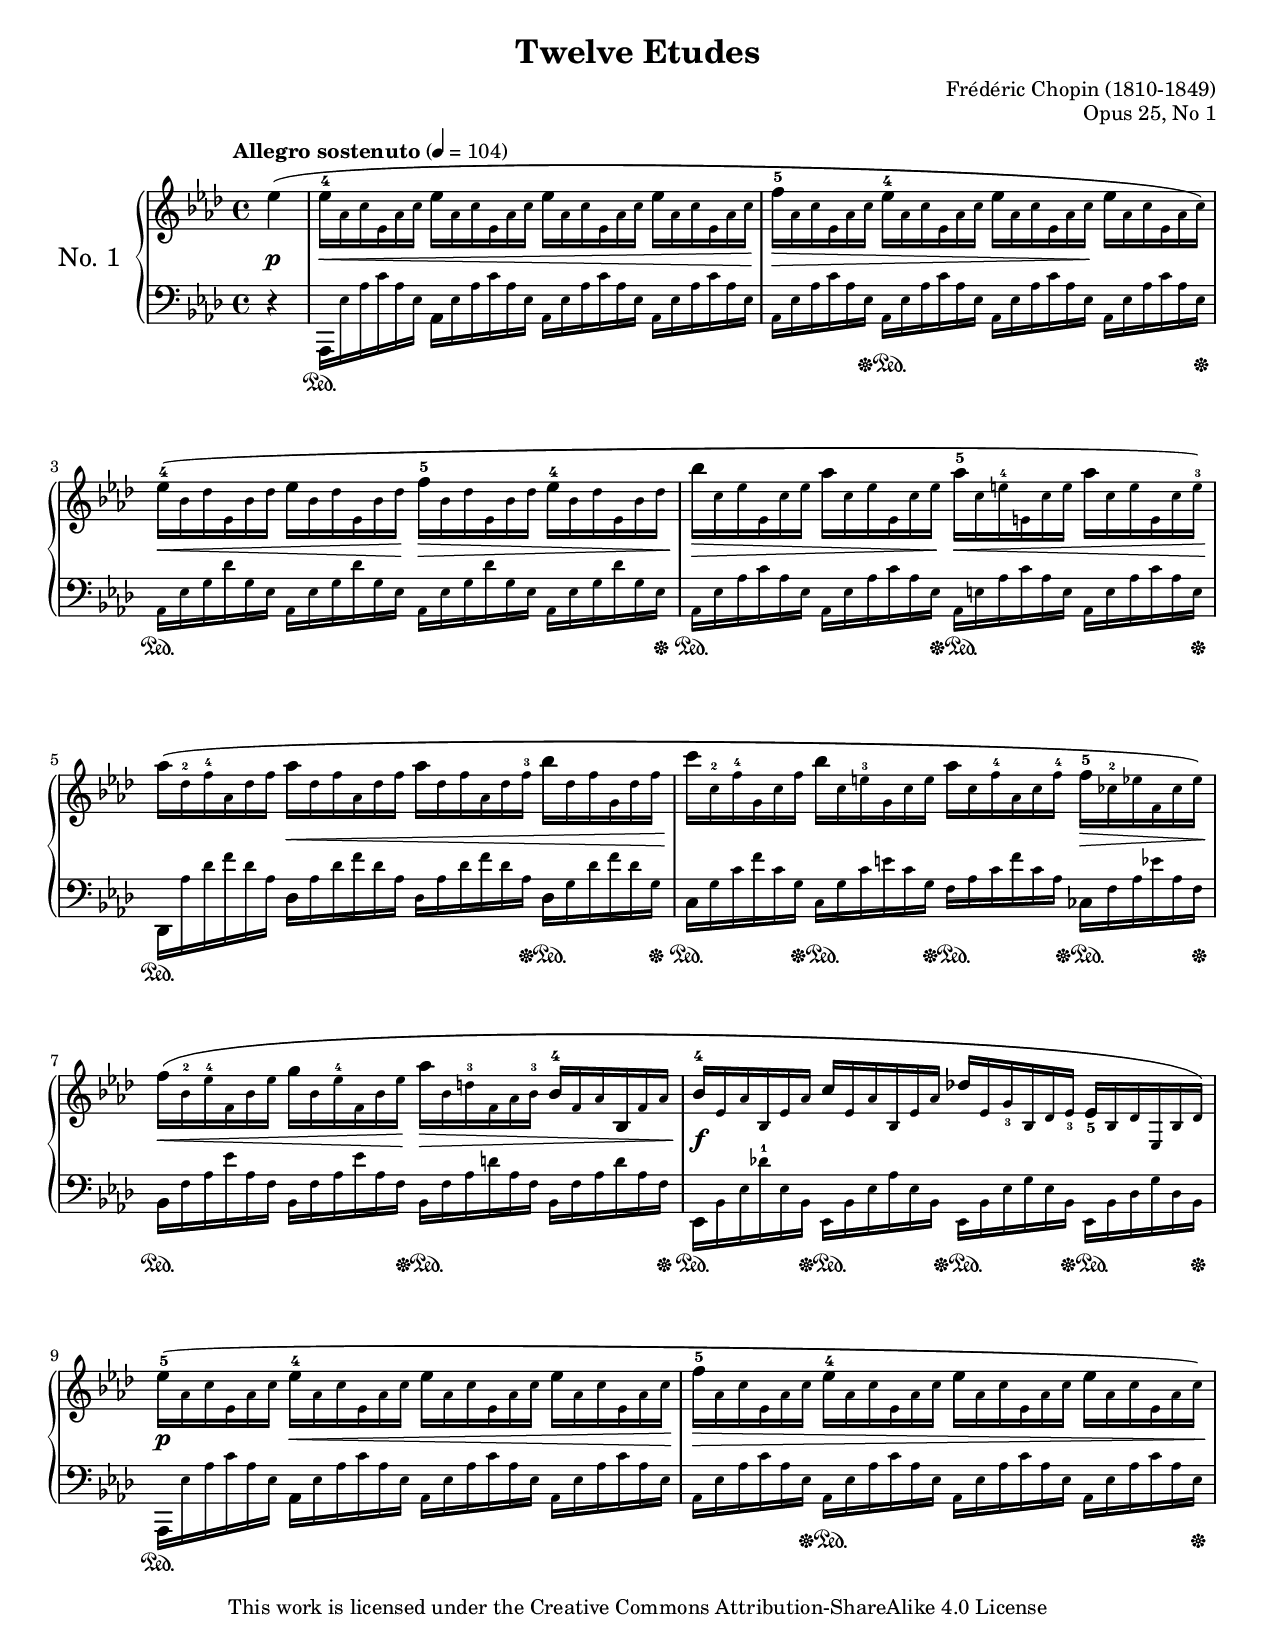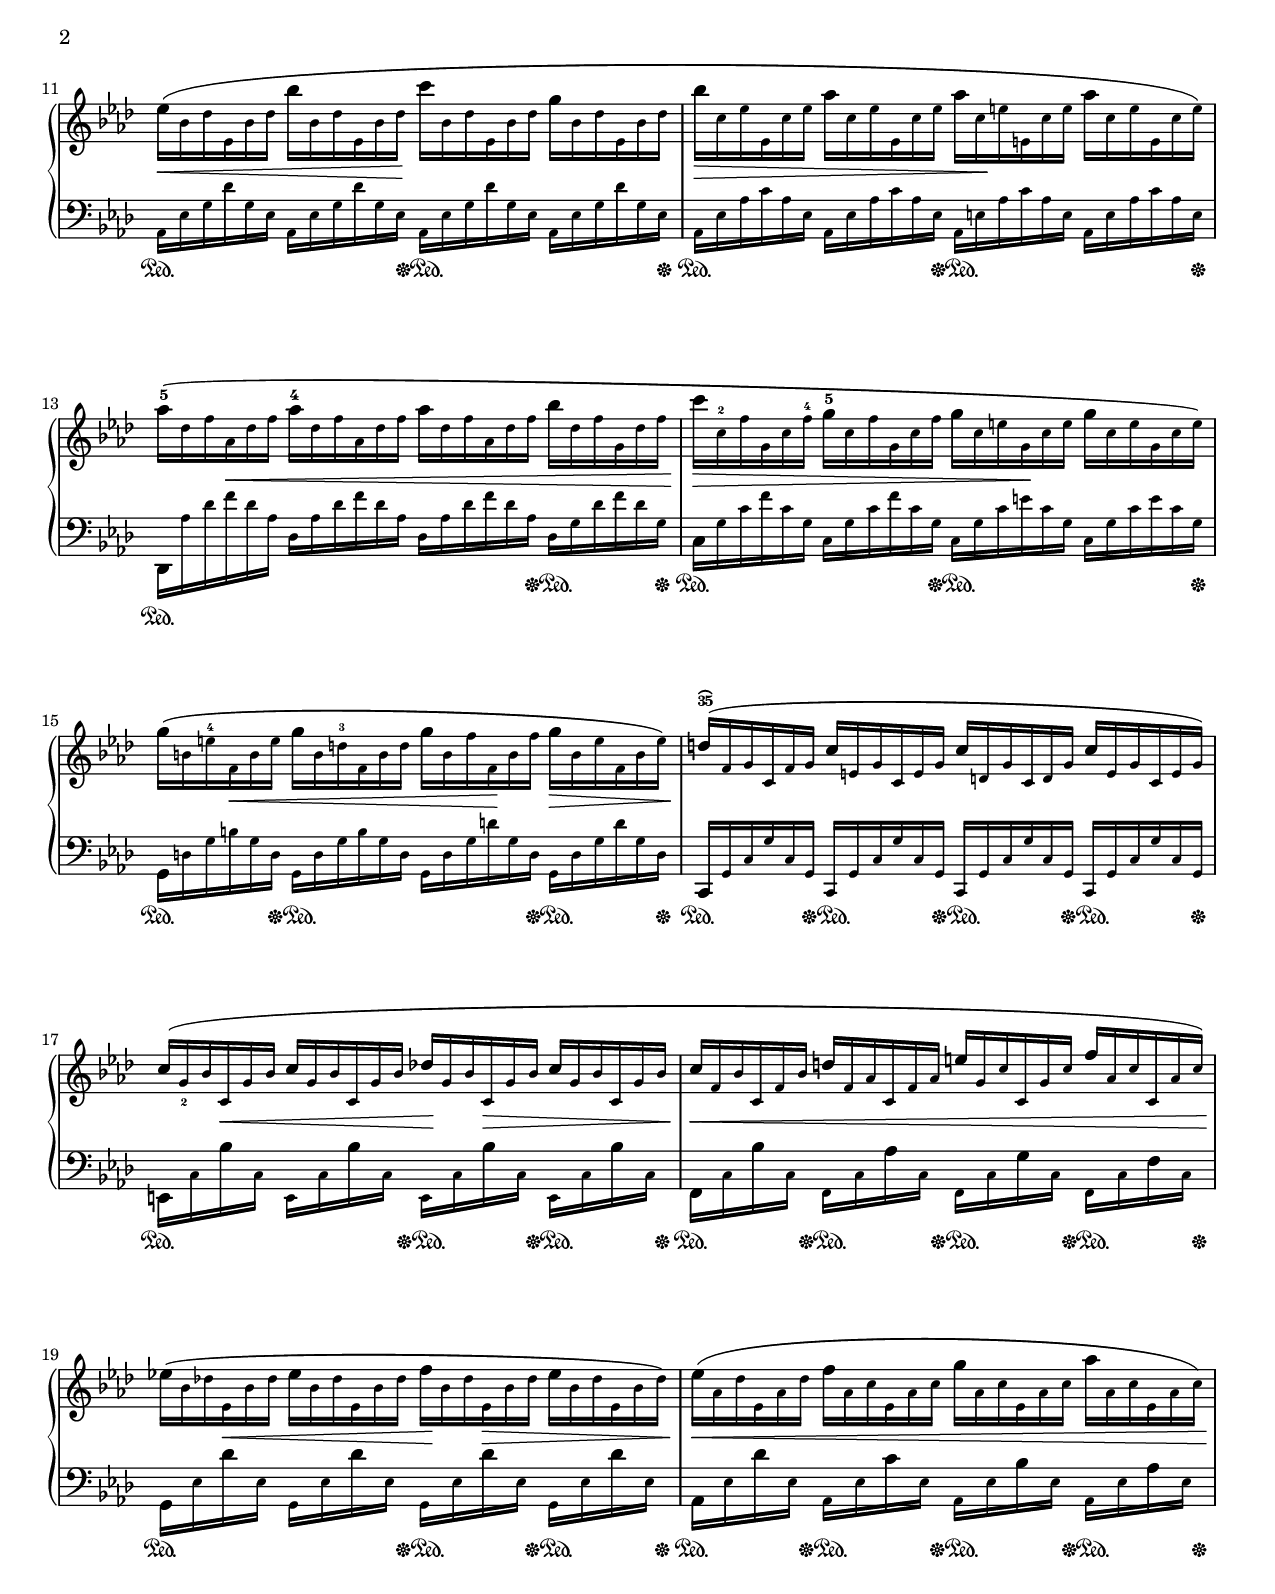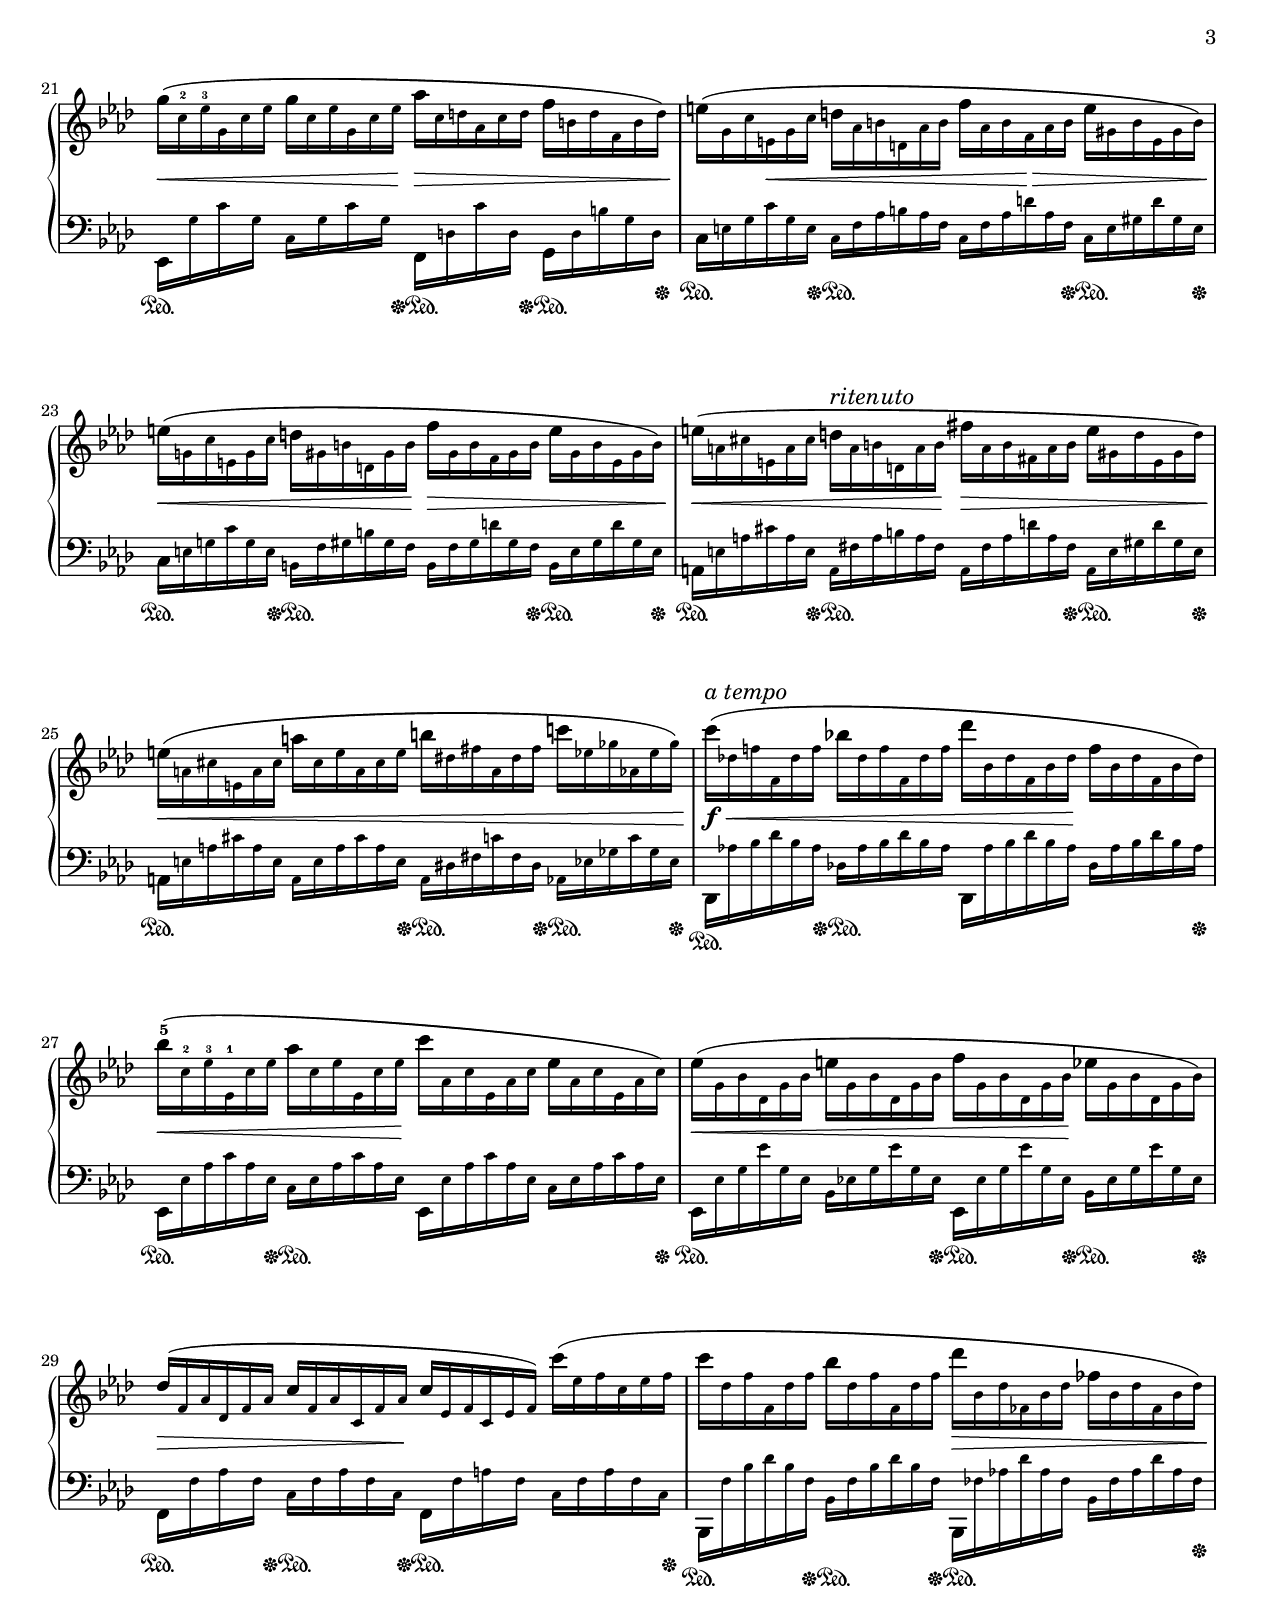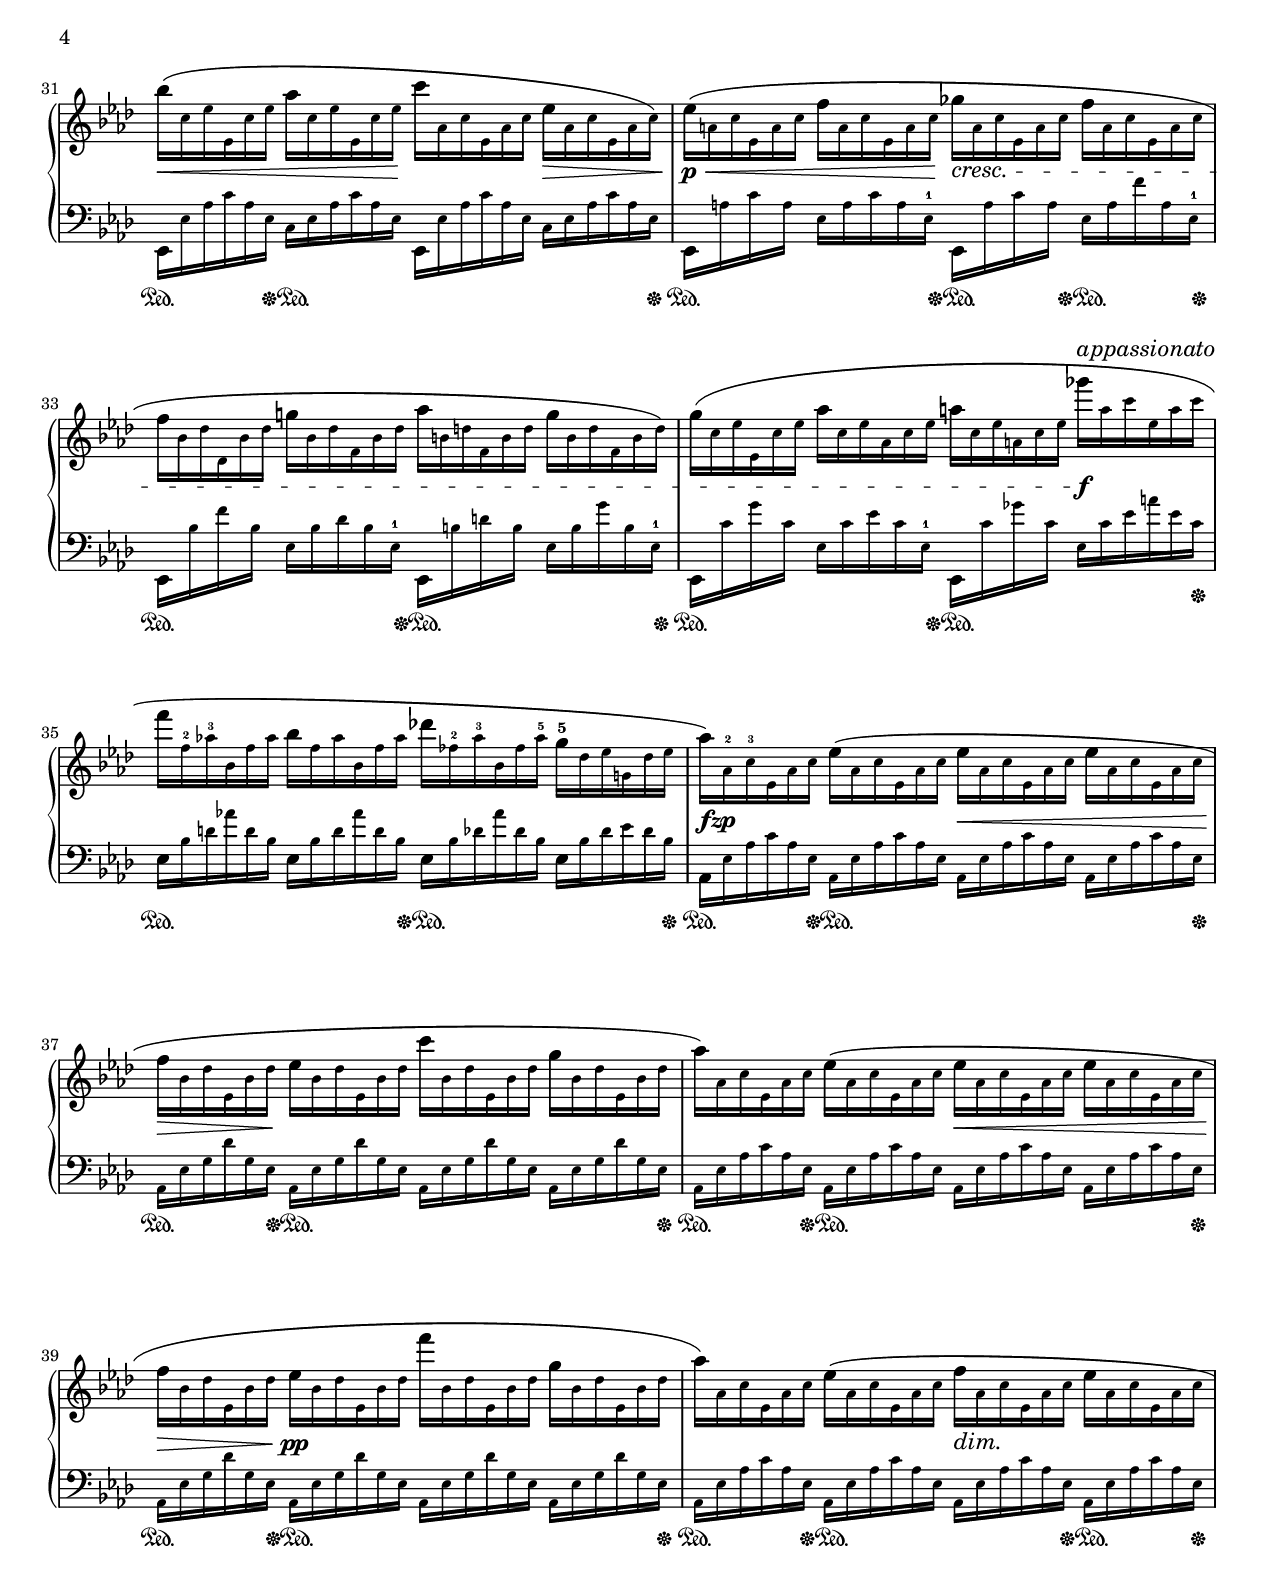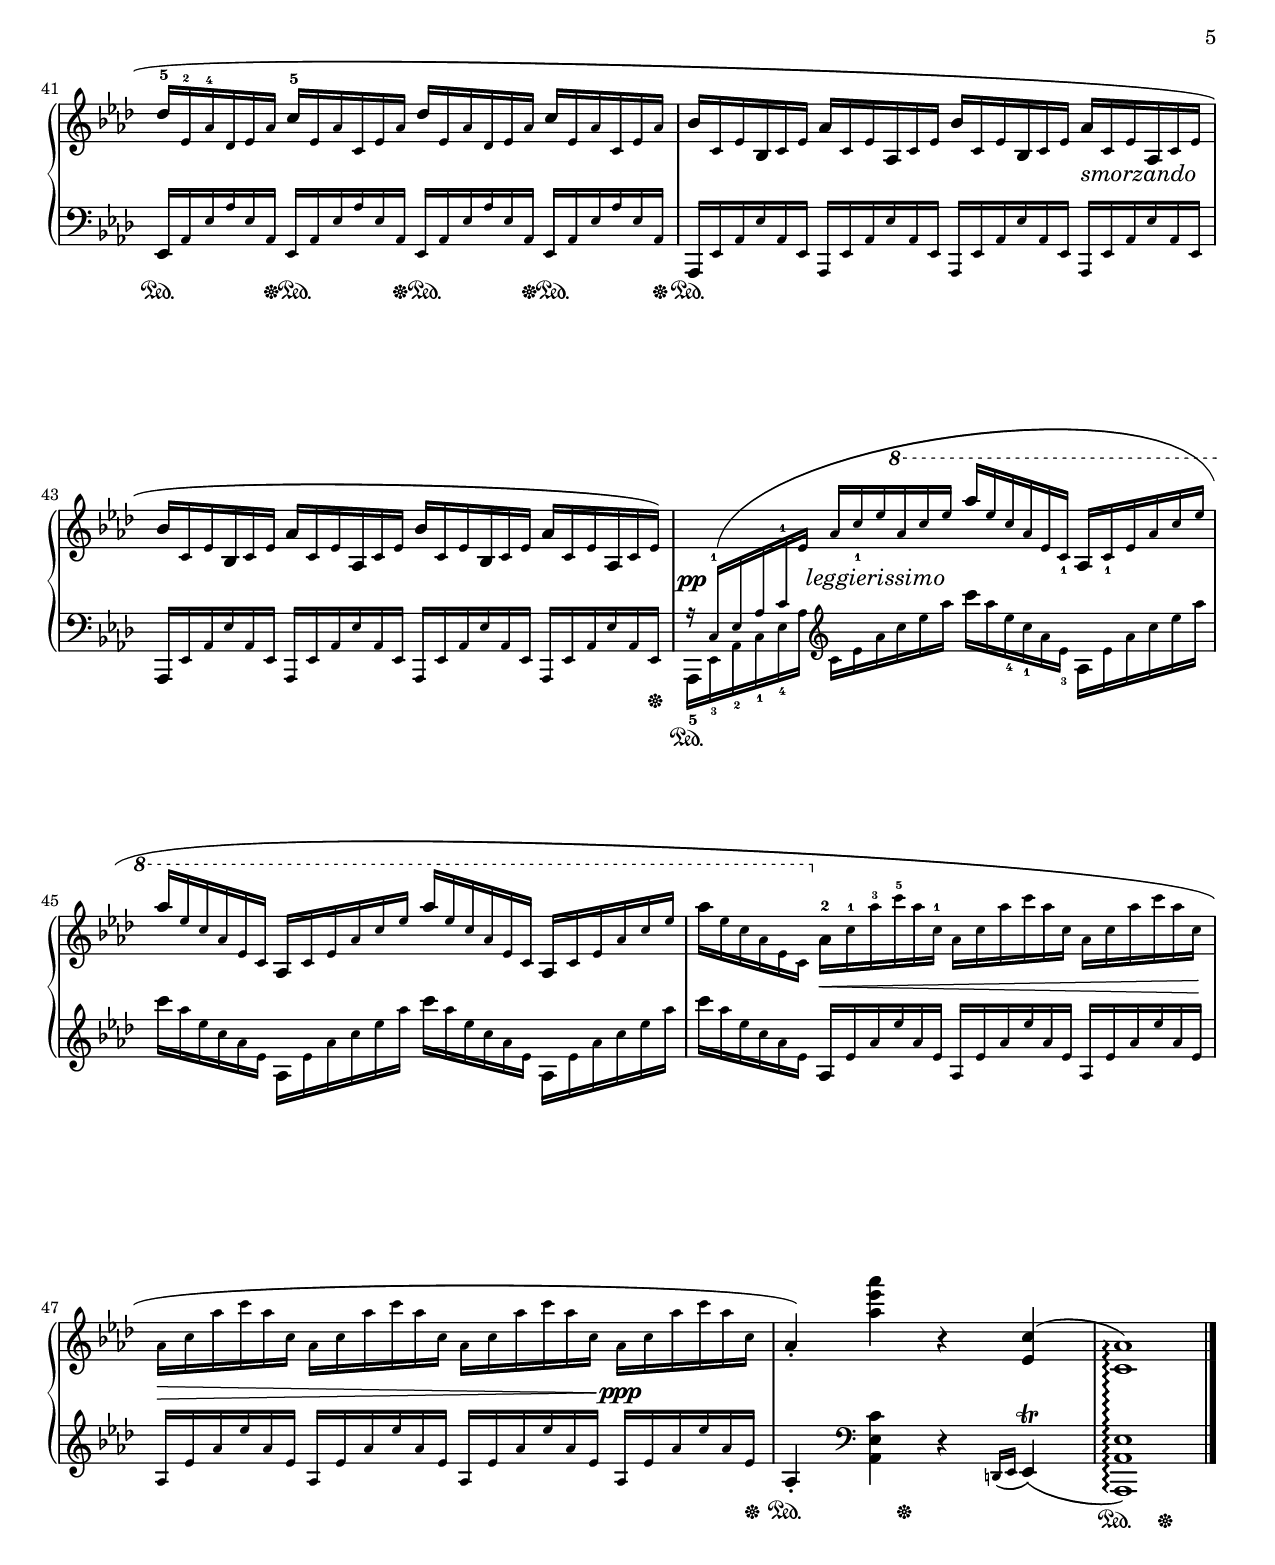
\version "2.24.1"
\language "english"

\include "includes/header-paper.ily"
%...+....1....+....2....+....3....+....4....+....5....+....6....+....7....+....
\version "2.24.1"

\include "global-variables.ily"

%%% Positions and shapes %%%

ns = \once \normalsize
sh = \offset positions #'(1 . 1) Beam % stem higher
sl = \offset positions #'(-1 . -1) Beam % stem lower
slh = \offset positions #'(-1.5 . -1.5) Beam % stem lower by half

% normal size, stem higher
nssh = \once {
   \normalsize
   \offset positions #'(1 . 1) Beam
}

% normal size, stem lower
nssl = \once {
   \normalsize
   \offset positions #'(-1 . -1) Beam
}

slurShapeA = \shape #'(
                        ((0 . 0) (0 . 2) (0 . 2) (0 . 0))
                        ((-2 . 0) (0 . 2) (0 . 0) (0 . 0))
                      ) Slur

movePedalA = \override SustainPedal.Y-offset = 2
movePedalB = \override SustainPedal.Y-offset = 2
movePedalC = \override SustainPedal.Y-offset = 2.5
movePedalD = \override SustainPedal.Y-offset = 3.5
movePedalE = \override SustainPedal.Y-offset = 1.5
movePedalF = \override SustainPedal.Y-offset = 1.5
movePedalG = \override SustainPedal.Y-offset = 1.5
movePedalH = \override SustainPedal.Y-offset = 1.5
movePedalI = \override SustainPedal.Y-offset = 1
revertPedal = \revert SustainPedal.Y-offset

%%% Music %%%

global = {
  \time 4/4
  \key af \major
  \accidentalStyle piano
}

rightHand = \relative ef'' {
  \clef treble
  \global
  \tempo "Allegro sostenuto" 4 = 104

  \partial 4 ef4( \noBreak
  \magnifyMusic #3/4 {
    \scaleDurations 2/3 {     
      \stemDown
      \ns ef16-4 af, c ef, af c  \ns ef af, c ef, af c
        \ns ef af, c ef, af c  \ns ef af, c ef, af c |
      \ns f16-5 af, c ef, af c  \ns ef-4 af, c ef, af c
        \ns ef af, c ef, af c  \ns ef af, c ef, af c) |
      \ns ef16(-4 bf df ef, bf' df  \ns ef bf df ef, bf' df
        \ns f-5 bf, df ef, bf' df  \ns ef-4 bf df ef, bf' df |
      \ns bf'16 c, ef ef, c' ef  \ns af c, ef ef, c' ef
        \ns af-5 c, e-4 e, c' e  \ns af c, e e, c' e)-3 |
      \ns af16( df,-2 f-4 af, df f  \ns af df, f af, df f
        \ns af df, f af, df f-3  \ns bf df, f g, df' f |
      \ns c'16 c,-2 f-4 g, c f  \ns bf c, e-3 g, c e
        \ns af c, f-4 af, c f-4  \ns f-5 cf-2 ef f, cf' ef) |
      \stemNeutral
      \ns f16( bf,-2 ef-4 f, bf ef  \ns g bf, ef-4 f, bf ef
        \ns af bf, d-3 f, af bf-3  \nssh bf-4 f af \ns bf, f' af |
      \nssh bf16-4 ef, af bf, ef af  \nssh c ef, af bf, ef af 
        \nssh df ef, g_3 bf, df ef_3  \nssh ef_5 bf df ef, bf' df) |
         
      \barNumberCheck 9
      \stemDown
      \ns ef'16(-5 af, c ef, af c  \ns ef-4 af, c ef, af c
        \ns ef af, c ef, af c  \ns ef af, c ef, af c |
      \ns f-5 af, c ef, af c  \ns ef-4 af, c ef, af c
        \ns ef af, c ef, af c  \ns ef af, c ef, af c) |
      \ns ef16( bf df ef, bf' df  \ns bf' bf, df ef, bf' df
        \ns c' bf, df ef, bf' df  \ns g bf, df ef, bf' df |
      \ns bf'16 c, ef ef, c' ef  \ns af c, ef ef, c' ef
        \ns af c, e e, c' e  \ns af c, e e, c' e) |
      \ns af16(-5 df, f af, df f  \ns af-4 df, f af, df f
        \ns af df, f af, df f  \ns bf df, f g, df' f |
      \ns c'16 c,-2 f g, c f-4  \ns g-5 c, f g, c f
        \ns g c, e g, c e  \ns g c, e g, c e) |
      \ns g16( b, e-4 f, b e  \ns g b, d-3 f, b d
        \ns g b, f' f, b f'  \ns g b, e f, b e) |
      \voiceOne
      \nssh d16(-\threeToFive f, g c, f g  \nssh c e, g c, e g
        \nssh c d, g c, d g  \nssh c e, g c, e g) |
        
      \barNumberCheck 17
      \nssh c16( g_2 bf c, g' bf  \nssh c g bf c, g' bf 
        \nssh df g, bf c, g' bf  \nssh c g bf c, g' bf |
      \nssh c16 f, bf c, f bf  \nssh d f, af c, f af 
        \nssh e' g, c c, g' c  \nssh f af, c c, af' c) |
      \stemDown
      \ns ef16( bf df ef, bf' df  \ns ef bf df ef, bf' df
        \ns f bf, df ef, bf' df  \ns ef bf df ef, bf' df) |
      \ns ef16( af, df ef, af df  \ns f af, c ef, af c
        \ns g' af, c ef, af c  \ns af' af, c ef, af c) |
      \ns g'16( c,-2 ef-3 g, c ef  \ns g c, ef g, c ef
        \ns af c, d af c d  \ns f b, d f, b d) |
      \ns e16( g, c e, g c  \ns d af b d, af' b
        \ns f' af, b f af b  \ns e gs, b e, gs b) |
      \ns e16( g, c e, g c  \ns d gs, b d, gs b
        \ns f' gs, b f gs b  \ns e gs, b e, gs b) |
      \ns e16( a, cs e, a cs  \ns d^\ritenuto a b d, a' b
        \ns fs' a, b fs a b  \ns e gs, d' e, gs d') |
        
      \barNumberCheck 25
      \ns e16( a, cs e, a cs  \ns a' cs, e a, cs e
        \ns b' ds, fs a, ds fs  \ns c' ef, gf af, ef' gf) | 
      \ns c16(^\aTempo df, f f, df' f  \ns bf df, f f, df' f
        \ns df' bf, df f, bf df  \ns f bf, df f, bf df) |
      \ns bf'16(-5 c,-2 ef-3 ef,-1 c' ef  \ns af c, ef ef, c' ef
        \ns c' af, c ef, af c  \ns ef af, c ef, af c) |
      \ns ef( g, bf df, g bf  \ns e g, bf df, g bf 
        \ns f' g, bf df, g bf  \ns ef g, bf df, g bf) |
      \stemUp
      \nssh df16( f, af df, f af  \nssh c f, af c, f af
        \nssh c ef, f c ef f)  \stemDown \ns c''( ef, f c ef f |
      \ns c' df, f f, df' f  \ns bf df, f f, df' f
        \ns df' bf, df ff, bf df  \ns ff bf, df ff, bf df) |
      \ns bf'16( c, ef ef, c' ef  \ns af c, ef ef, c' ef
        \ns c' af, c ef, af c  \ns ef af, c ef, af c) |
      \ns ef16( a, c ef, a c  \ns f a, c ef, a c
        \ns gf' a, c ef, a c  \ns f a, c ef, a c |
        
      \barNumberCheck 33
      \ns f16 bf, df df, bf' df  \ns g bf, df f, bf df 
        \ns af' b, d f, b d  \ns g b, d f, b d) | 
      \ns g16( c, ef ef, c' ef  \ns af c, ef af, c ef
        \ns a c, ef a, c ef  \ns gf'^\appassionato a, c ef, a c |
      \ns f16 f,-2 af-3 bf, f' af  \ns bf f af bf, f' af
        \ns df ff,-2 af-3 bf, ff' af-5  \ns g-5 df ef g, df' ef | 
      \ns af16) af,-2 c-3 ef, af c  \ns ef( af, c ef, af c
        \ns ef af, c ef, af c  \ns ef af, c ef, af c |
      \ns f16 bf, df ef, bf' df  \ns ef bf df ef, bf' df
        \ns c' bf, df ef, bf' df  \ns g bf, df ef, bf' df |
      \ns af'16) af, c ef, af c  \ns ef( af, c ef, af c
        \ns ef af, c ef, af c  \ns ef af, c ef, af c | 
      \ns f16 bf, df ef, bf' df  \ns ef bf df ef, bf' df
        \ns f' bf,, df ef, bf' df  \ns g bf, df ef, bf' df |
      \ns af'16) af, c ef, af c  \ns ef( af, c ef, af c
        \ns f af, c ef, af c  \ns ef af, c ef, af c |
      
      \barNumberCheck 41
      \stemUp
      \nssh df16-5 ef,-2 af-4 df, ef af  \nssh c-5 ef, af c, ef af
        \nssh df ef, af df, ef af  \nssh c ef, af c, ef af |
      \nssh bf c, ef \ns bf c ef  \nssh af c, ef \ns af, c ef
        \nssh bf' c, ef \ns bf c ef  \nssh af c, ef \ns af, c ef |
      \nssh bf'16 c, ef \ns bf c ef  \nssh af c, ef \ns af, c ef
        \nssh bf' c, ef \ns bf c ef  \nssh af c, ef \ns af, c ef) | 
      \staffDown r16 \slurShapeA c,(-1 ef af c-1  \staffUp ef \sh af c_1 ef 
        \ottava 1 af c ef \nssh af ef c af ef c_1  \ns af c_1 ef af c ef |
      \nssh af16 ef c af ef c  \ns af c ef af c ef
        \nssh af ef c af ef c  \ns af c ef af c ef |
      \stemDown
      \nssl af16 ef c af ef c  \ottava 0 \ns \slh af-2 c-1 af'-3 c-5 af c,-1
        \sl af c af' c af c,  \sl af c af' c af c, |
      \sl af c af' c af c,  \sl af c af' c af c,
        \sl af c af' c af c,  \sl af c af' c af c, |
    } 
  }
  \oneVoice
  af4-.) <af' ef' af> r <ef, c'>^( |
  
  \barNumberCheck 49
  <c af'>1)\arpeggio |
  \bar "|."
}

leftHand = \relative af,, {
  \clef bass
  \global
  
  \partial 4 \tag layout { r4 } \tag midi { r4\p }
  \magnifyMusic #3/4 {
    \scaleDurations 2/3 { 
      \stemDown
      \ns af16 ef'' af c af ef  \nssl af, ef' af c af ef
        af, ef' af c af ef  af, ef' af c af ef |
      af,16 ef' af c af ef  af, ef' af c af ef
        af, ef' af c af ef  af, ef' af c af ef |
      af,16 ef' g df' g, ef  af, ef' g df' g, ef
        af, ef' g df' g, ef  af, ef' g df' g, ef |
      af,16 ef' af c af ef  af, ef' af c af ef
        af, e' af c af e  af, e' af c af e |
      \nssl df,16 af'' df f df af  \nssl df, af' df f df af
        df, af' df f df af  \nssl df, g df' f df g, |
      \nssl c,16 g' c f c g  c, g' c e c g 
        f af c f c af  \nssl cf, f af ef' af, f |
      \nssl bf,16 f' af ef' af, f  bf, f' af ef' af, f
        bf, f' af d af f  bf, f' af d af f |       
      \nssl ef,16 bf' ef df'-1 ef, bf  ef, bf' ef af ef bf
        ef, bf' ef g ef bf  ef, bf' df g df bf |
         
      \barNumberCheck 9
      \ns af,16 ef'' af c af ef  \nssl af, ef' af c af ef
        af, ef' af c af ef  af, ef' af c af ef |
      af,16 ef' af c af ef  af, ef' af c af ef
        af, ef' af c af ef  af, ef' af c af ef |
      af,16 ef' g df' g, ef  af, ef' g df' g, ef
        af, ef' g df' g, ef  af, ef' g df' g, ef |
      af,16 ef' af c af ef  af, ef' af c af ef
        af, e' af c af e  af, e' af c af e |
      \nssl df,16 af'' df f df af  df, af' df f df af
        df, af' df f df af  df, g df' f df g, |
      \nssl c,16 g' c f c g  c, g' c f c g
        c, g' c e c g  c, g' c e c g |
      \nssl g,16 d' g b g d  g, d' g b g d
        g, d' g d' g, d  g, d' g d' g, d |
      \voiceThree
      \ns c,16 g' c g' c, g  c, g' c g' c, g
        c, g' c g' c, g  c, g' c g' c, g |
    } 
    
    \barNumberCheck 17
    \voiceFour
    \nssl e16 c' \ns bf' c,  e, c' \ns bf' c,  
      e, c' \ns bf' c,  e, c' \ns bf' c, |
    \nssl f,16 c' \ns bf' c,  f, c' \ns af' c,
      f, c' \ns g' c,  f, c' \ns f c |
    \nssl g16 ef' \ns df' ef,  g, ef' \ns df' ef,
      g, ef' \ns df' ef,  g, ef' \ns df' ef, |
    \nssl af,16 ef' \ns df' ef,  af, ef' \ns c' ef,
      af, ef' \ns bf' ef,  af, ef' \ns af ef |
    \nssl ef,16 g' c g  c, g' c g
      \nssl f, d' c' d,  \scaleDurations 4/5 { \nssl g, d' b' g d } |
    \scaleDurations 2/3 {
      \nssl c16 e g c g e  c f af b af f
        c f af d af f  c e gs d' gs, e |
      \nssl c16 e g c g e  b f' gs b gs f
        b, f' gs d' gs, f  b, e gs d' gs, e |
      \nssl a,16 e' a cs a e  a, fs' a b a fs 
        a, fs' a d a fs  a, e' gs d' gs, e |
        
      \barNumberCheck 25
      \nssl a,16 e' a cs a e  a, e' a cs a e
        a, ds fs c' fs, ds  af ef' gf c gf ef |
      \nssl df,16 af'' bf df bf af  df, af' bf df bf af
        \nssl df,, af'' bf df bf af  df, af' bf df bf af |
      \nssl ef,16 ef' af c af ef  c ef af c af ef
        \nssl ef, ef' af c af ef  c ef af c af ef |
      \nssl ef,16 ef' g ef' g, ef  bf ef g ef' g, ef
        \nssl ef, ef' g ef' g, ef  bf ef g ef' g, ef |
    }
    \nssl f,16 f' af f  \scaleDurations 4/5 { c f af f c }
      \nssl f, f' a f  \scaleDurations 4/5 { c f a f c } |
    \scaleDurations 2/3 {
      \nssl bf, f'' bf df bf f  bf, f' bf df bf f
        \nssl bf,, ff'' af df af ff  bf, ff' af df af ff |
      \nssl ef,16 ef' af c af ef  c ef af c af ef
        \nssl ef, ef' af c af ef  c ef af c af ef |
    }
    \nssl ef,16 a' c a  \scaleDurations 4/5 { ef a c a ef^1 }
      \nssl ef, a' c a  \scaleDurations 4/5 { ef a f' a, ef^1 } |
      
    \barNumberCheck 33
    \nssl ef,16 bf'' f' bf,  \scaleDurations 4/5 { ef, bf' df bf ef,^1 }
      \nssl ef, b'' d b  \scaleDurations 4/5 { ef, b' g' b, ef,^1 } |
    \nssl ef,16 c'' g' c,  \scaleDurations 4/5 { ef, c' ef c ef,^1 }
      \nssl ef, c'' gf' c,  
    \scaleDurations 2/3 { ef, c' ef a ef c | 
      \nssl ef,16 bf' d af' d, bf  \nssl ef, bf' d af' d, bf
        \nssl ef, bf' df af' df, bf  \nssl ef, bf' df ef df bf |
      \nssl af, ef' af c af ef  af, ef' af c af ef
        af, ef' af c af ef  af, ef' af c af ef |
      af,16 ef' g df' g, ef  af, ef' g df' g, ef
        af, ef' g df' g, ef  af, ef' g df' g, ef |
      af,16 ef' af c af ef  af, ef' af c af ef
        af, ef' af c af ef  af, ef' af c af ef |
      af,16 ef' g df' g, ef  af, ef' g df' g, ef
        af, ef' g df' g, ef  af, ef' g df' g, ef |
      af,16 ef' af c af ef  af, ef' af c af ef
        af, ef' af c af ef  af, ef' af c af ef |
      
      \barNumberCheck 41
      \stemUp
      \ns ef,16 af ef' af ef af,  ef af ef' af ef af,
        ef af ef' af ef af,  ef af ef' af ef af, |
      \ns af,16 ef' af ef' af, ef  af, ef' af ef' af, ef
        af, ef' af ef' af, ef  af, ef' af ef' af, ef |
      \ns af,16 ef' af ef' af, ef  af, ef' af ef' af, ef
        af, ef' af ef' af, ef  af, ef' af ef' af, ef |
      \stemDown
      \nssl af,16-5 ef'-3 af-2 c-1 ef-4 af  \clef treble c ef af c ef af
        \ns c af ef-4 c-1 af ef-3  \nssl af, ef' af c ef af |
      \ns c16 af ef c af ef  \nssl af, ef' af c ef af
        \ns c af ef c af ef  \nssl af, ef' af c ef af
      \ns c af ef c af ef  \stemUp \ns af, ef' af ef' af, ef
        af, ef' af ef' af, ef  af, ef' af ef' af, ef |
      af, ef' af ef' af, ef  af, ef' af ef' af, ef
        af, ef' af ef' af, ef  af, ef' af ef' af, ef |
    } 
  }
  \oneVoice
  af,4-. \clef bass <af, ef' c'> r \appoggiatura { d,16[ ef] } ef4(\trill |
  
  \barNumberCheck 49
  <af, af' ef'>1)\arpeggio |
}

dynamics = {
  \override TextScript.Y-offset = -0.5
  \partial 4 s4\p
  s1\< |
  s2\> s8.. s32\! s4 |
  s4...\< s32\! s2\> |
  s4...\> s32\! s2\< |
  s4\! s2.\< |
  s2.\! s4\> |
  s4...\< s32\! s2\> |
  s1\f |
  
  \barNumberCheck 9
  s4\p s2.\< |
  s1\> |
  s4...\< s32\! s2 |
  s2\> s16 s\! s4. |
  s8 s\< s2. |
  s2\> s8 s4.\! |
  s8 s\< s4 s8 s\! s8..\> s32\! |
  s1 |
  
  \barNumberCheck 17
  s8 s\< s4 s8\! s\> s8.. s32\! |
  s2....\< s32\! |
  s8 s\< s4 s8\! s\> s8.. s32\! |
  s2....\< s32\! |
  s4...\< s32\! s4...\> s32\! |
  s8 s\< s4 s8 s\> s8.. s32\! |
  s4...\< s32\! s4...\> s32\! |
  s4...\< s32\! s4...\> s32\! |
  
  \barNumberCheck 25
  s2....\< s32\! |
  s2\f\< s8.. s32\! s4 |
  s4...\< s32\! s2 |
  s2\< s8.. s32\! s4 |
  s4...\> s32\! s2 |
  s2 s4...\> s32\! |
  s4...\< s32\! s4 s8..\> s32\! |
  s4...\p\< s32\! s2\cresc |
  
  \barNumberCheck 33
  s1 |
  s2. s4\f |
  s1 |
  s2^\fzp s4...\< s32\! |
  s8..\> s32\! s2. |
  s2 s4...\< s32\! |
  s8..\> s32\! s2.\pp |
  s2 s^\dimMarkup |
  
  \barNumberCheck 41
  s1 |
  s2 8.. s32\! s4^\smorzando |
  s1 |
  s8..\pp s32^\leggierissimo s2. |
  s1 |
  s4 s2\< s8.. s32\! |
  s2\> s8.. s32\! s4\ppp |
}

pedal = {
  \partial 4 s4
  s1\sd \movePedalA |
  s4 s\su\sd s4... s32\su \revertPedal |
  s2\sd s4... s32\su |
  s2\sd s4...\su\sd s32\su |
  s2.\sd \movePedalB s8..\su\sd s32\su |
  s4\sd s\su\sd s\su\sd s8..\su\sd s32\su \revertPedal |
  s2\sd s4\su\sd s8.. s32\su |
  s4\sd s\su\sd s\su\sd 
    s8..\su\sd s32\su |
    
  \barNumberCheck 9
  s1 \sd \movePedalC |
  s4 s\su\sd s4... s32\su \revertPedal |
  s2\sd s4\su\sd s8.. s32\su |
  s2\sd s4\su\sd s8.. s32\su |
  s2.\sd \movePedalD s8..\su\sd s32\su |
  s2\sd s4\su\sd s8.. s32\su \revertPedal |
  s4\sd s\su\sd s s8..\su\sd s32\su |
  s4\sd s\su\sd s\su\sd s8..\su\sd s32\su |
    
  \barNumberCheck 17
  s4\sd s s\su\sd s8..\su\sd s32\su |
  s4\sd s\su\sd s\su\sd s8..\su\sd s32\su |
  s4\sd s s\su\sd s8..\su\sd s32\su |
  s4\sd s\su\sd s\su\sd s8..\su\sd s32\su |
  s4\sd s s\su\sd s8..\su\sd \movePedalE s32\su |
  s4\sd s\su\sd s s8..\su\sd s32\su \revertPedal
  \repeat unfold 2 {
    s4\sd s\su\sd s s8..\su\sd s32\su
  }
  
  \barNumberCheck 25
  \movePedalF s4\sd s s\su\sd s8..\su\sd s32\su \revertPedal |
  s4\sd \movePedalG s\su\sd s4... s32\su \revertPedal |
  s4\sd s\su\sd s4... s32\su |
  s4\sd s s\su\sd s8..\su\sd s32\su |
  \movePedalH s4\sd s\su\sd s\su\sd s8.. s32\su \revertPedal |
  s4\sd s\su\sd s\su\sd s8.. s32-\tweak Y-offset 3 \su |
  s4\sd s4\su\sd s4... s32\su |
  s4\sd s s\su\sd s8..\su\sd s32\su |
    
  \barNumberCheck 33
  s4\sd s s\su\sd s8.. s32 \su |
  s4\sd s s\su\sd s8.. s32-\tweak Y-offset 3 \su |
  s4\sd s s\su\sd s8.. s32 \su |
  \repeat unfold 4 {
    s4\sd s\su\sd s4... s32\su |
  }
  s4\sd s\su\sd s s8..\su\sd s32\su |
  
  \barNumberCheck 41
  s4\sd s\su\sd s\su\sd s8..\su\sd s32\su |
  s1\sd |
  s2.... s32-\tweak Y-offset 4 \su |
  s1\sd |
  s1 * 2 |
  s2.... \movePedalI s32\su |
  s4\sd s8 s\su \revertPedal s2 |
  
  \barNumberCheck 49
  s2\sd s\su |
}

forceBreaks = {
  \partial 4 s4\noBreak
  \repeat unfold 5 { s1\noBreak s1\break } \pageBreak 
  \barNumberCheck 11
  \repeat unfold 5 { s1\noBreak s1\break } \pageBreak 
  \barNumberCheck 21
  \repeat unfold 5 { s1\noBreak s1\break } \pageBreak 
  \barNumberCheck 31
  \repeat unfold 5 { s1\noBreak s1\break } \pageBreak 
  \barNumberCheck 41
  \repeat unfold 3 { s1\noBreak s1\break } 
  \barNumberCheck 47
  s1\noBreak s1\noBreak s1\pageBreak
}

etudeOneMusic = \score {
  \header {
    opus = "Opus 25, No 1"
  }
  \keepWithTag layout
  \new PianoStaff \with { 
    instrumentName = \markup \huge "No. 1" 
    connectArpeggios = ##t
    \override Fingering.avoid-slur = #'inside
  } <<
    \new Staff = "upper" \rightHand
    \new Dynamics \dynamics
    \new Staff = "lower" \leftHand
    \new Dynamics \pedal
    \new Devnull \forceBreaks
  >>
}

etudeOneMidi = \book {
  \bookOutputName "etude-op25-no1"
  \score { 
    \keepWithTag midi
    <<
      \new Staff = "upper" << \rightHand \dynamics \pedal >>
      \new Staff = "lower" << \leftHand \dynamics \pedal >>
    >>
    \midi {}
  }
}


% \pointAndClickOff % <-- uncomment me for smaller PDF size

\etudeOneMusic
\etudeOneMidi